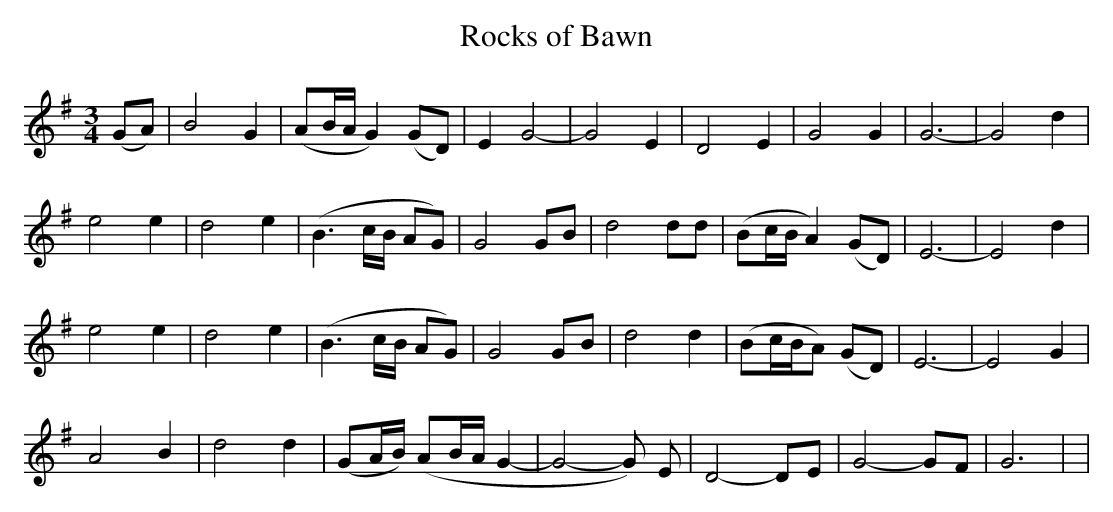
X:1
T:Rocks of Bawn
M:3/4
L:1/8
K:G
(GA)|B4 G2|(AB/2A/2G2) (GD)|E2 G4-| G4 E2|\
D4 E2|G4 G2| G6-|G4 d2|
e4 e2|d4 e2|(B3c/2B/2 AG)| G4 GB|\
d4 dd| (Bc/2B/2A2) (GD)|E6-|E4 d2|
e4 e2| d4 e2|(B3c/2B/2 AG)|G4 GB|\
d4 d2| (Bc/2B/2A) (GD)| E6-|E4 G2|
A4 B2| d4 d2|(GA/2B/2) (AB/2A/2 G2-| G4-G) E|\
D4-DE|G4-GF|G6|>|
